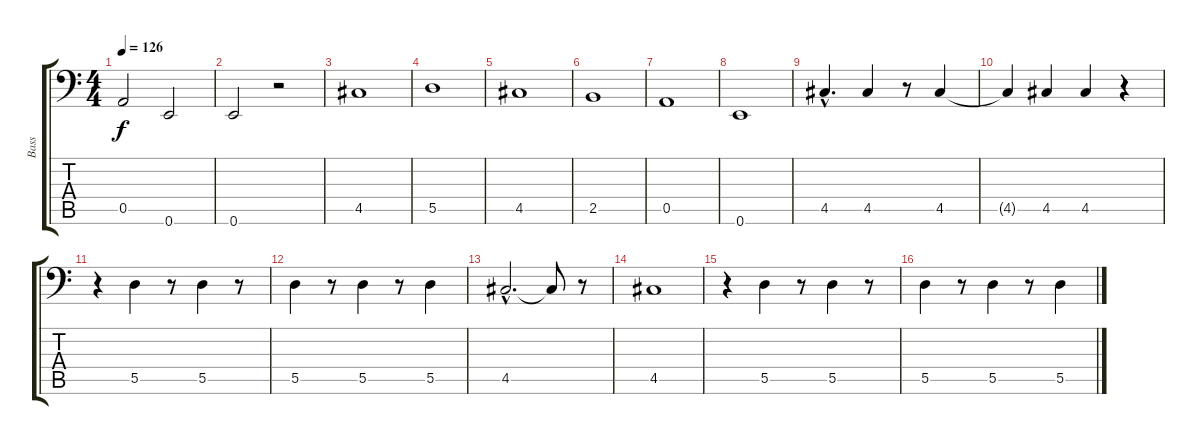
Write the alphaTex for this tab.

\track ("Bass" "Bass") {instrument electricbassfinger}
\staff {score tabs}
\tuning (E3 B2 G2 D2 A1 E1) {hide}
\ts (4 4)
\tempo 126
\clef f4
\ks c
0.5.2{dy f} 0.6.2 |
0.6.2 r.2 |
4.5.1 |
5.5.1 |
4.5.1 |
2.5.1 |
0.5.1 |
0.6.1 |
4.5{hac}.4{d} 4.5.4 r.8 4.5.4 |
4.5{t}.4 4.5.4 4.5.4 r.4 |
r.4 5.5.4 r.8 5.5.4 r.8 |
5.5.4 r.8 5.5.4 r.8 5.5.4 |
4.5{hac}.2{d} 4.5{t}.8 r.8 |
4.5.1 |
r.4 5.5.4 r.8 5.5.4 r.8 |
5.5.4 r.8 5.5.4 r.8 5.5.4
